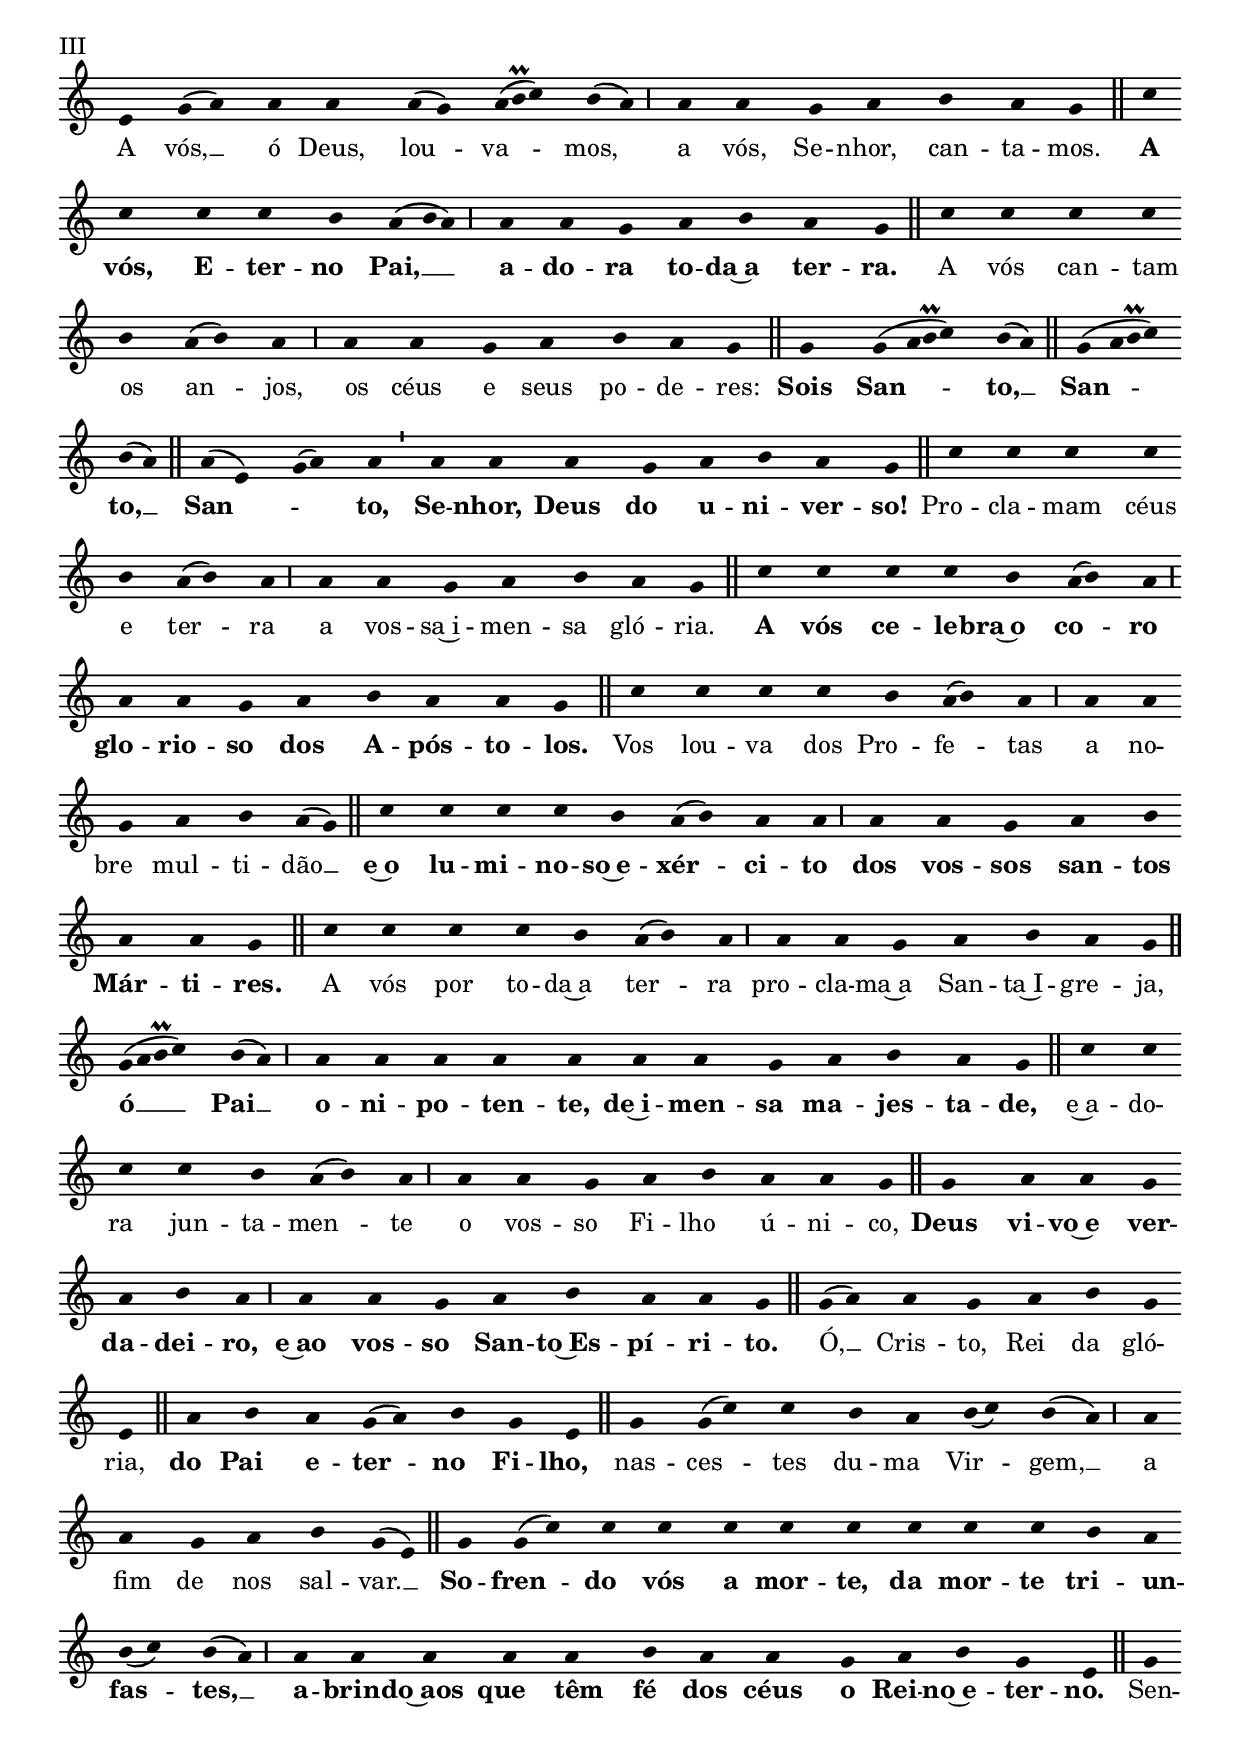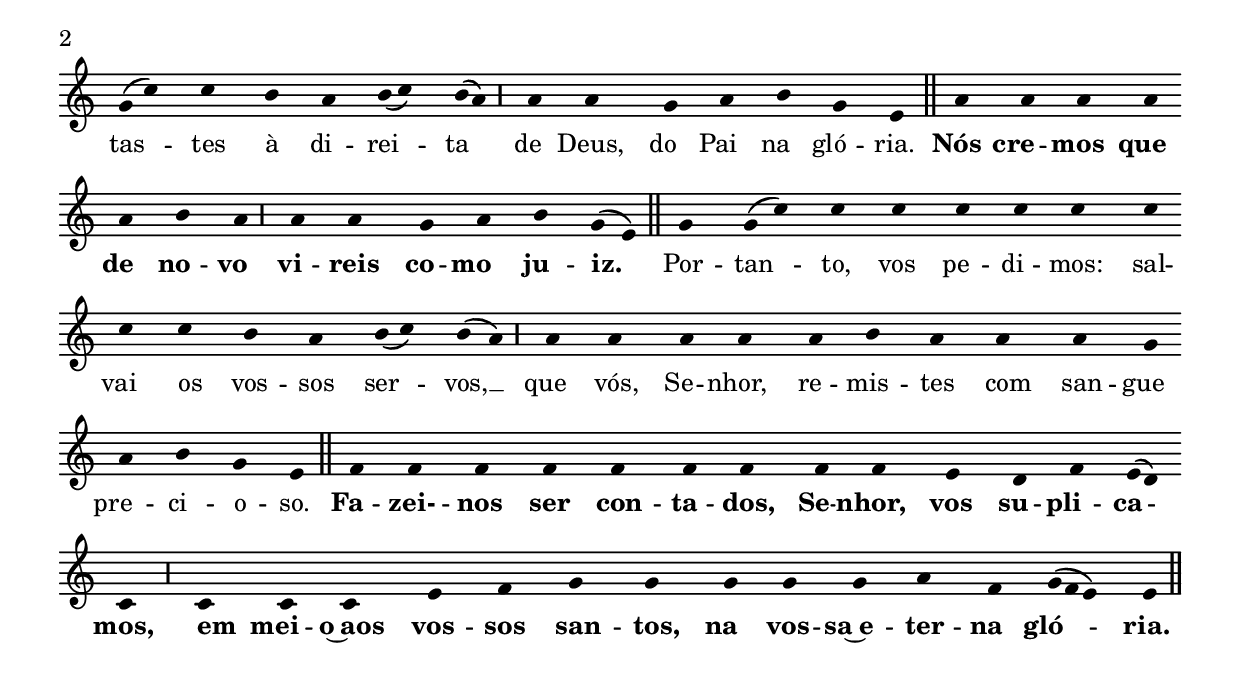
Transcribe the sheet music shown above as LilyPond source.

\version "2.24.1"

\include "gregorian.ly"
\include "../../../../../modules/lilypond/neums.ily"
\include "../../../../../modules/lilypond/spacing.ily"
\include "../../../../../modules/lilypond/layout.ily"
\include "../../../../../modules/lilypond/lyrics.ily"
\include "../../../../../modules/lilypond/symbols.ily"

hymnChant = \relative c' {
  \AntiphonSignature
  % A vós, ó Deus, louvamos
  \C e \CC g a \C a a \CC a g \CQC a b c \CC b a
  \divisioMaior
  \C a a g a b a g
  \finalis

  % A vós, eterno Pai
  c c c c b \CCC a b a
  \divisioMaior
  a a g a b a g
  \finalis

  % A vós cantam os anjos
  c c c c b \CC a b \C a
  \divisioMaior
  a a g a b a g
  \finalis

  % Sois Santo, Santo, Santo
  g \CCQC g a b c \CC b a
  \finalis
  \CCQC g a b c \CC b a
  \finalis
  \CC a e \CC g a \C a
  \divisioMinima
  a a a g a b a g
  \finalis

  % Proclamam céus e terra
  c c c c b \CC a b \C a
  \divisioMaior
  a a g a b a g
  \finalis

  % A vós celebra o coro
  c c c c b \CC a b \C a
  \divisioMaior
  a a g a b a a g
  \finalis

  % Vos louva dos Profetas
  c c c c b \CC a b \C a
  \divisioMaior
  a a g a b \CC a g
  \finalis

  % e o luminoso exército
  c c c c b \CC a b \C a a
  \divisioMaior
  a a g a b a a g
  \finalis

  % A vós, por toda a terra,
  c c c c b \CC a b \C a
  \divisioMaior
  a a g a b a g
  \finalis

  % Ó Pai onipotente
  \CCQC g a b c \CC b a
  \divisioMaior
  a a a a a a a g a b a g
  \finalis

  % E adora juntamente
  c c c c b \CC a b \C a
  \divisioMaior
  a a g a b a a g
  \finalis

  % Deus vivo e verdadeiro
  g a a g a b a
  \divisioMaior
  a a g a b a a g
  \finalis

  % Ó Cristo, rei da glória
  \CC g a \C a g a b g e
  \finalis

  % do Pai eterno filho
  a b a \CC g a \C b g e
  \finalis

  % Nascestes duma Virgem
  \C g \CC g c \C c b a \CC b c \CC b a
  \divisioMaior
  a a g a b \CC g e
  \finalis

  % Sofrendo vós a morte
  \C g \CC g c \C c c c c c c c c b a \CC b c \CC b a
  \divisioMaior
  a a a a a b a a g a b g e
  \finalis

  % Sentastes à direira
  \C g \CC g c \C c b a \CC b c \CC b a
  \divisioMaior
  a a g a b g e
  \finalis

  % Nós cremos que de novo
  \C a a a a a b a
  \divisioMaior
  a a g a b \CC g e
  \finalis

  % Portanto, vos pedimos
  \C g \CC g c \C c c c c c c c c b a \CC b c \CC b a
  \divisioMaior
  a a a a a b a a a g a b g e
  \finalis

  % Fazei-nos ser contados
  \C f f f f f f f f f e d f \CC e d \C c
  \divisioMaior
  c c c e f g g g g g a f \CCC g f e \C e
  \finalis
}

hymnLyrics = \lyricmode {
  A vós, __ ó Deus, lou -- va -- mos,

  a vós, Se -- nhor, can -- ta -- mos.

  \BoldLyrics
  A vós, E -- ter -- no Pai, __ a -- do -- ra to -- da~a ter -- ra.

  \NormalLyrics
  A vós can -- tam os an -- jos, os céus e seus po -- de -- res:

  \BoldLyrics
  Sois San -- to, __ San -- to, __ San -- _ to, Se -- nhor, Deus do u -- ni -- ver -- so!

  \NormalLyrics
  Pro -- cla -- mam céus e ter -- ra a vos -- sa~i -- men -- sa gló -- ria.

  \BoldLyrics
  A vós ce -- le -- bra~o co -- ro glo -- rio -- so dos A -- pós -- to -- los.

  \NormalLyrics
  Vos lou -- va dos Pro -- fe -- tas a no -- bre mul -- ti -- dão __

  \BoldLyrics
  e~o lu -- mi -- no -- so~e -- xér -- ci -- to dos vos -- sos san -- tos Már -- ti -- res.

  \NormalLyrics
  A vós por to -- da~a ter -- ra pro -- cla -- ma~a San -- ta~I -- gre -- ja,

  \BoldLyrics
  ó __ Pai __ o -- ni -- po -- ten -- te, de~i -- men -- sa ma -- jes -- ta -- de,

  \NormalLyrics
  e~a -- do -- ra jun -- ta -- men -- te o vos -- so Fi -- lho ú -- ni -- co,

  \BoldLyrics
  Deus vi -- vo~e ver -- da -- dei -- ro, e~ao vos -- so San -- to~Es -- pí -- ri -- to.

  \NormalLyrics
  Ó, __ Cris -- to, Rei da gló -- ria,

  \BoldLyrics
  do Pai e -- ter -- no Fi -- lho,

  \NormalLyrics
  nas -- ces -- tes du -- ma Vir -- gem, __ a fim de nos sal -- var. __

  \BoldLyrics
  So -- fren -- do vós a mor -- te, da mor -- te tri -- un -- fas -- tes, __ a -- brin -- do~aos que têm fé dos céus o Rei -- no~e -- ter -- no.

  \NormalLyrics
  Sen -- tas -- tes à di -- rei -- ta de Deus, do Pai na gló -- ria.

  \BoldLyrics
  Nós cre -- mos que de no -- vo vi -- reis co -- mo ju -- iz.

  \NormalLyrics
  Por -- tan -- to, vos pe -- di -- mos: sal -- vai os vos -- sos ser -- vos, __ que vós, Se -- nhor, re -- mis -- tes com san -- gue pre -- ci -- o -- so.

  \BoldLyrics
  Fa -- zei- -- nos ser con -- ta -- dos, Se -- nhor, vos su -- pli -- ca -- mos, em mei -- o~aos vos -- sos san -- tos, na vos -- sa~e -- ter -- na gló -- ria.
}

\GregorianTranscriptionLayout

\score {
  \header {
    piece = "III"
  }

  \new GregorianTranscriptionStaff <<
    \new GregorianTranscriptionVoice = "hymn" {
      \hymnChant
    }

    \new GregorianTranscriptionLyrics \lyricsto "hymn" \hymnLyrics
  >>
}